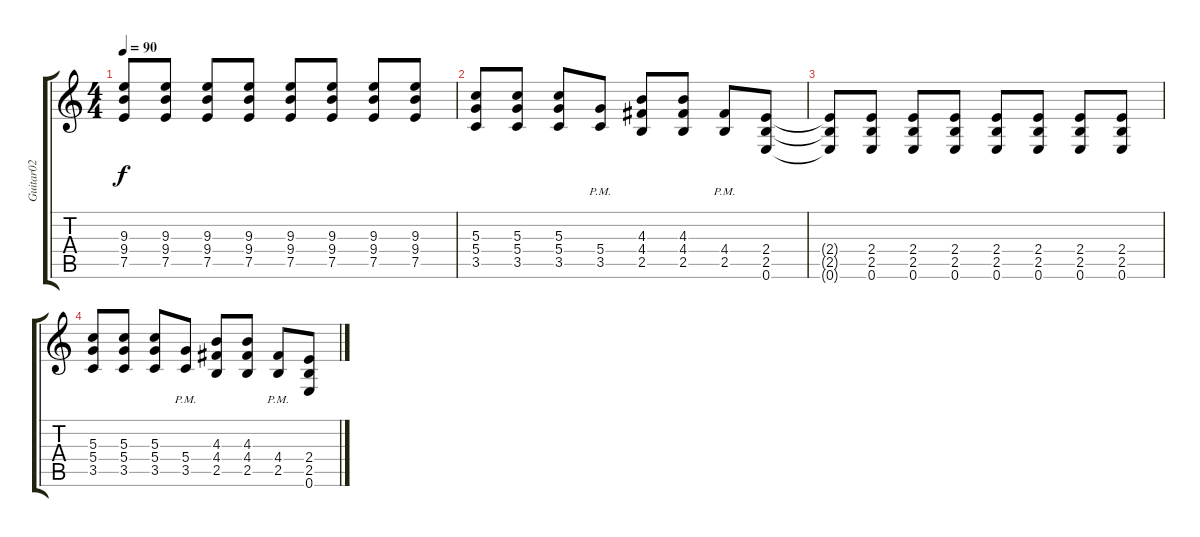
\track ("Guitar02" "Guitar02") {instrument overdrivenguitar}
\staff {score tabs}
\tuning (E4 B3 G3 D3 A2 E2) {hide}
\ts (4 4)
\tempo 90
\clef g2
\ks c
(9.3 9.4 7.5).8{dy f} (9.3 9.4 7.5).8 (9.3 9.4 7.5).8 (9.3 9.4 7.5).8 (9.3 9.4 7.5).8 (9.3 9.4 7.5).8 (9.3 9.4 7.5).8 (9.3 9.4 7.5).8 |
(5.3 5.4 3.5).8 (5.3 5.4 3.5).8 (5.3 5.4 3.5).8 (5.4{pm} 3.5{pm}).8 (4.3 4.4 2.5).8 (4.3 4.4 2.5).8 (4.4{pm} 2.5{pm}).8 (2.4 2.5 0.6).8 |
(2.4{t} 2.5{t} 0.6{t}).8 (2.4 2.5 0.6).8 (2.4 2.5 0.6).8 (2.4 2.5 0.6).8 (2.4 2.5 0.6).8 (2.4 2.5 0.6).8 (2.4 2.5 0.6).8 (2.4 2.5 0.6).8 |
(5.3 5.4 3.5).8 (5.3 5.4 3.5).8 (5.3 5.4 3.5).8 (5.4{pm} 3.5{pm}).8 (4.3 4.4 2.5).8 (4.3 4.4 2.5).8 (4.4{pm} 2.5{pm}).8 (2.4 2.5 0.6).8
